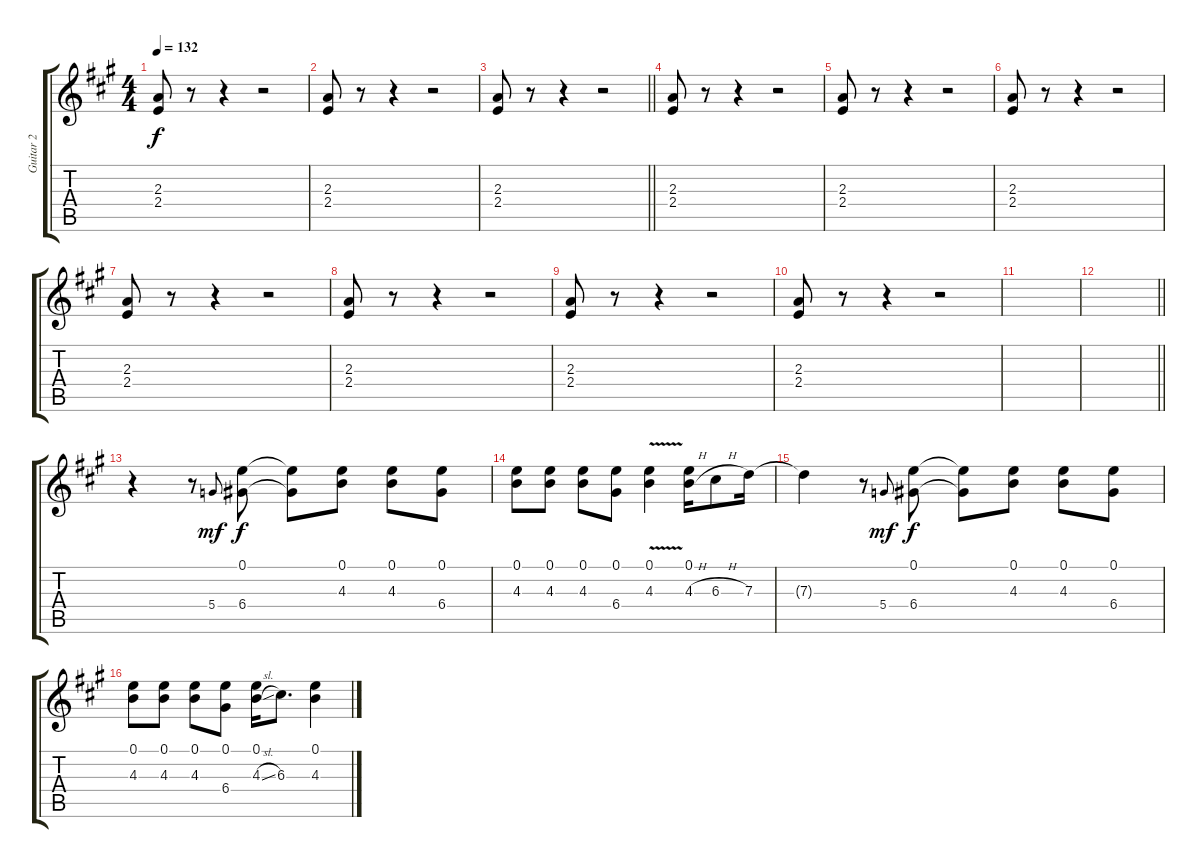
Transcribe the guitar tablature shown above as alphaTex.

\track ("Guitar 2" "Guitar 2") {instrument electricguitarclean}
\staff {score tabs}
\tuning (E4 B3 G3 D3 A2 E2) {hide}
\ts (4 4)
\tempo 132
\clef g2
\ks a
(2.3 2.4).8{dy f} r.8 r.4 r.2 |
(2.3 2.4).8 r.8 r.4 r.2 |
\barLineRight lightlight
(2.3 2.4).8 r.8 r.4 r.2 |
(2.3 2.4).8 r.8 r.4 r.2 |
(2.3 2.4).8 r.8 r.4 r.2 |
(2.3 2.4).8 r.8 r.4 r.2 |
(2.3 2.4).8 r.8 r.4 r.2 |
(2.3 2.4).8 r.8 r.4 r.2 |
(2.3 2.4).8 r.8 r.4 r.2 |
(2.3 2.4).8 r.8 r.4 r.2 |
|
\barLineRight lightlight
|
r.4{volume 12} r.8 5.4.8{gr onbeat dy mf} (0.1 6.4).8{dy f} (0.1{t} 6.4{t}).8 (0.1 4.3).8 (0.1 4.3).8 (0.1 6.4).8 |
(0.1 4.3).8 (0.1 4.3).8 (0.1 4.3).8 (0.1 6.4).8 (0.1 4.3{v}).4 (0.1 4.3{h}).16 6.3{h}.8 7.3.16 |
7.3{t}.4 r.8 5.4.8{gr onbeat dy mf} (0.1 6.4).8{dy f} (0.1{t} 6.4{t}).8 (0.1 4.3).8 (0.1 4.3).8 (0.1 6.4).8 |
(0.1 4.3).8 (0.1 4.3).8 (0.1 4.3).8 (0.1 6.4).8 (0.1 4.3{sl}).16 6.3.8{d} (0.1 4.3).4
